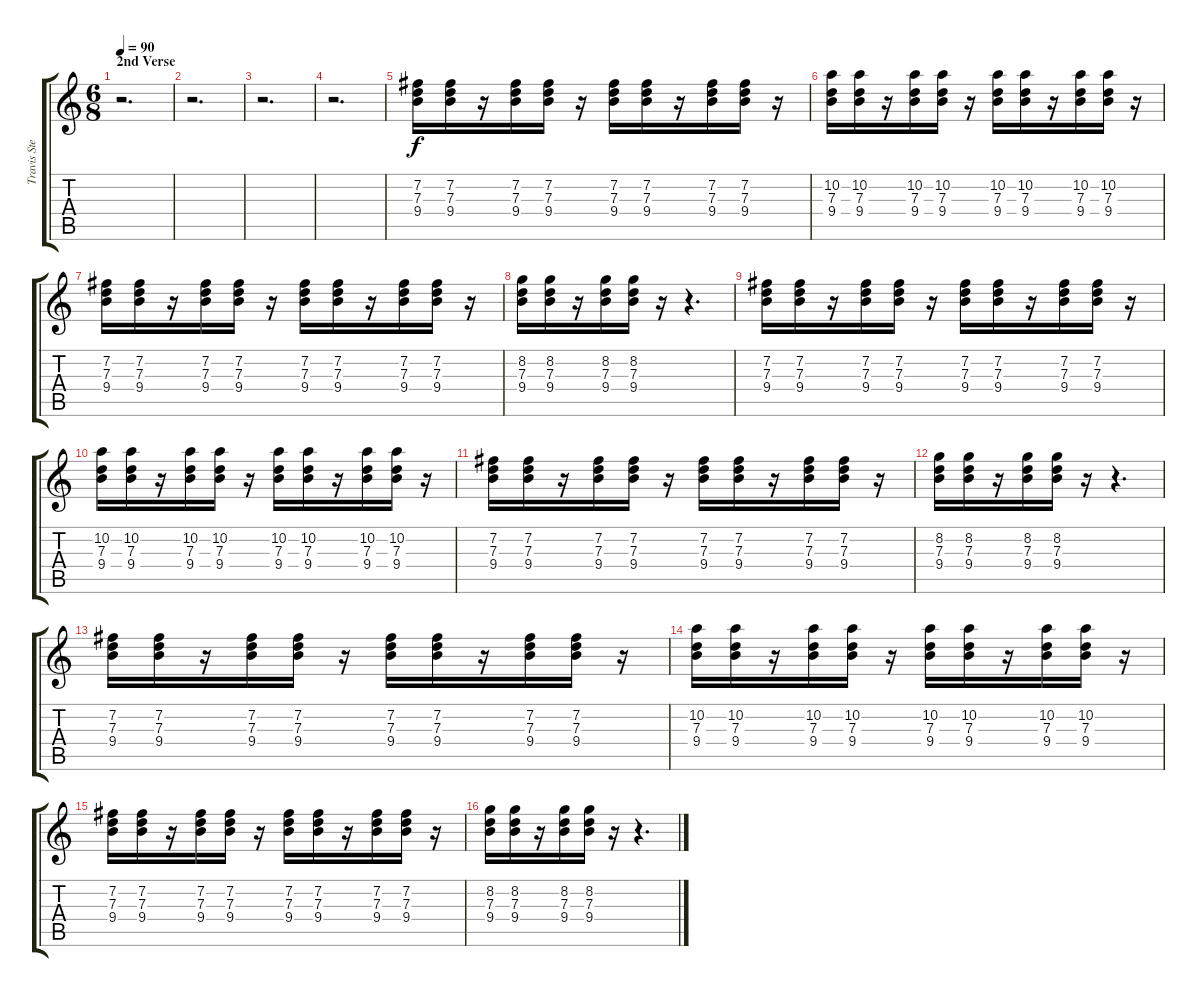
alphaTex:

\track ("Travis Stever" "Travis Ste") {instrument distortionguitar}
\staff {score tabs}
\tuning (E4 B3 G3 D3 A2 E2) {hide}
\ts (6 8)
\section ("" "2nd Verse")
\tempo 90
\clef g2
\ks c
r.2{d dy f} |
r.2{d} |
r.2{d} |
r.2{d} |
(7.2 7.3 9.4).16{volume 10} (7.2 7.3 9.4).16 r.16 (7.2 7.3 9.4).16 (7.2 7.3 9.4).16 r.16 (7.2 7.3 9.4).16 (7.2 7.3 9.4).16 r.16 (7.2 7.3 9.4).16 (7.2 7.3 9.4).16 r.16 |
(10.2 7.3 9.4).16 (10.2 7.3 9.4).16 r.16 (10.2 7.3 9.4).16 (10.2 7.3 9.4).16 r.16 (10.2 7.3 9.4).16 (10.2 7.3 9.4).16 r.16 (10.2 7.3 9.4).16 (10.2 7.3 9.4).16 r.16 |
(7.2 7.3 9.4).16 (7.2 7.3 9.4).16 r.16 (7.2 7.3 9.4).16 (7.2 7.3 9.4).16 r.16 (7.2 7.3 9.4).16 (7.2 7.3 9.4).16 r.16 (7.2 7.3 9.4).16 (7.2 7.3 9.4).16 r.16 |
(8.2 7.3 9.4).16 (8.2 7.3 9.4).16 r.16 (8.2 7.3 9.4).16 (8.2 7.3 9.4).16 r.16 r.4{d} |
(7.2 7.3 9.4).16 (7.2 7.3 9.4).16 r.16 (7.2 7.3 9.4).16 (7.2 7.3 9.4).16 r.16 (7.2 7.3 9.4).16 (7.2 7.3 9.4).16 r.16 (7.2 7.3 9.4).16 (7.2 7.3 9.4).16 r.16 |
(10.2 7.3 9.4).16 (10.2 7.3 9.4).16 r.16 (10.2 7.3 9.4).16 (10.2 7.3 9.4).16 r.16 (10.2 7.3 9.4).16 (10.2 7.3 9.4).16 r.16 (10.2 7.3 9.4).16 (10.2 7.3 9.4).16 r.16 |
(7.2 7.3 9.4).16 (7.2 7.3 9.4).16 r.16 (7.2 7.3 9.4).16 (7.2 7.3 9.4).16 r.16 (7.2 7.3 9.4).16 (7.2 7.3 9.4).16 r.16 (7.2 7.3 9.4).16 (7.2 7.3 9.4).16 r.16 |
(8.2 7.3 9.4).16 (8.2 7.3 9.4).16 r.16 (8.2 7.3 9.4).16 (8.2 7.3 9.4).16 r.16 r.4{d} |
(7.2 7.3 9.4).16 (7.2 7.3 9.4).16 r.16 (7.2 7.3 9.4).16 (7.2 7.3 9.4).16 r.16 (7.2 7.3 9.4).16 (7.2 7.3 9.4).16 r.16 (7.2 7.3 9.4).16 (7.2 7.3 9.4).16 r.16 |
(10.2 7.3 9.4).16 (10.2 7.3 9.4).16 r.16 (10.2 7.3 9.4).16 (10.2 7.3 9.4).16 r.16 (10.2 7.3 9.4).16 (10.2 7.3 9.4).16 r.16 (10.2 7.3 9.4).16 (10.2 7.3 9.4).16 r.16 |
(7.2 7.3 9.4).16 (7.2 7.3 9.4).16 r.16 (7.2 7.3 9.4).16 (7.2 7.3 9.4).16 r.16 (7.2 7.3 9.4).16 (7.2 7.3 9.4).16 r.16 (7.2 7.3 9.4).16 (7.2 7.3 9.4).16 r.16 |
(8.2 7.3 9.4).16 (8.2 7.3 9.4).16 r.16 (8.2 7.3 9.4).16 (8.2 7.3 9.4).16 r.16 r.4{d}
